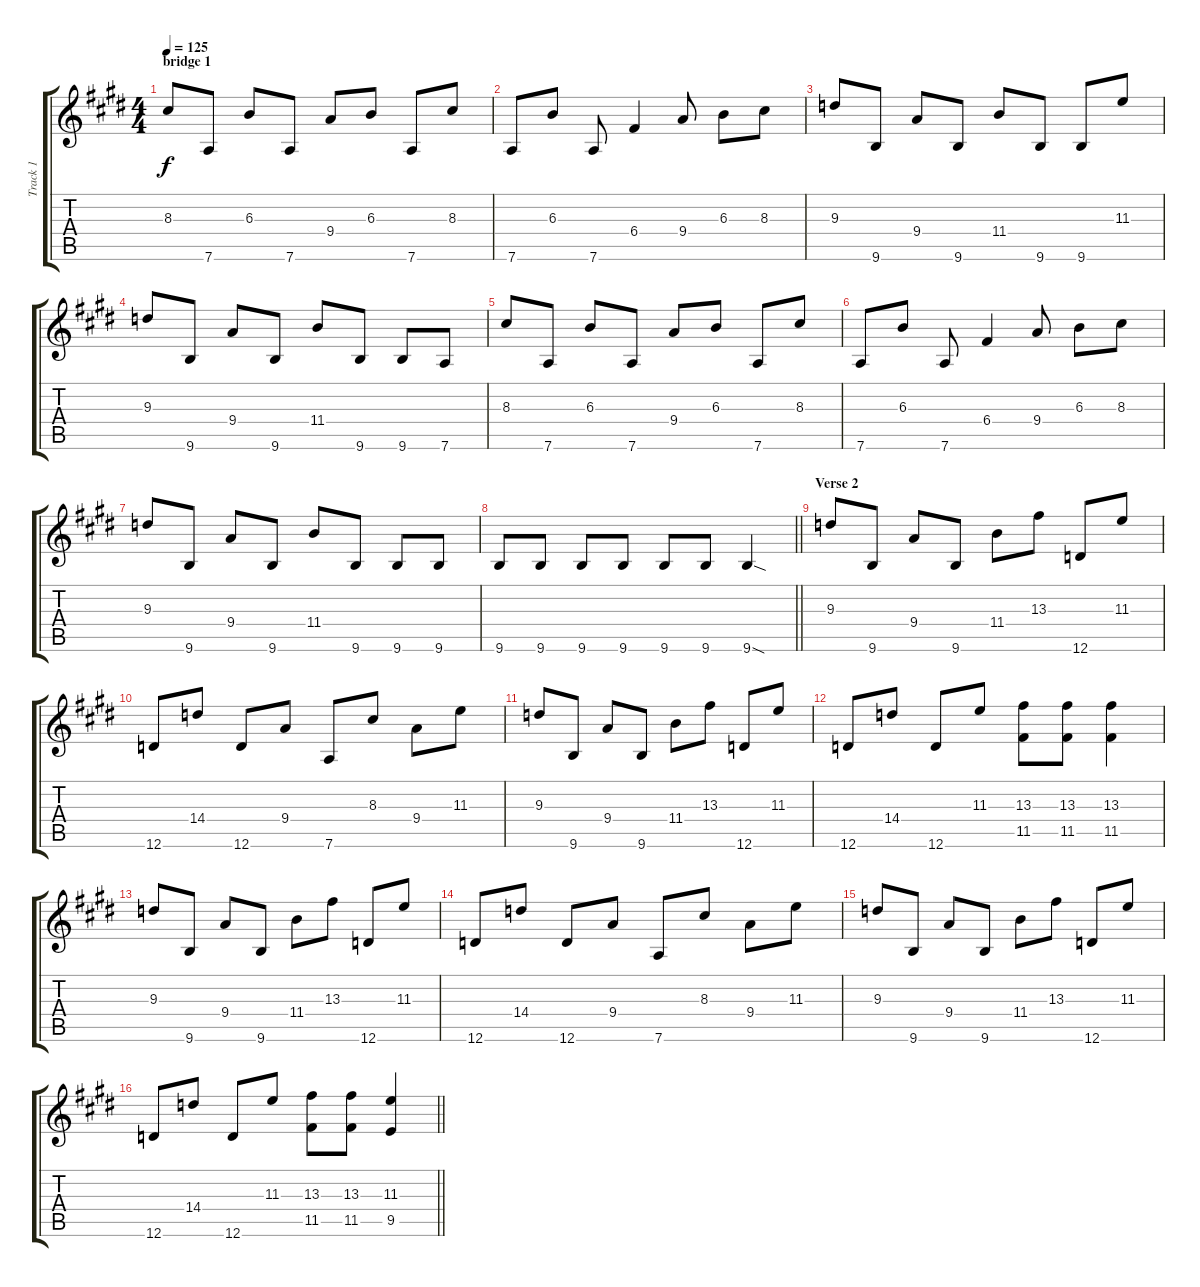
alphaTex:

\track ("Track 1" "Track 1") {instrument distortionguitar}
\staff {score tabs}
\tuning (D4 A3 F3 C3 G2 D2) {hide}
\ts (4 4)
\section ("" "bridge 1")
\tempo 125
\clef g2
\ks e
8.3.8{dy f} 7.6.8 6.3.8 7.6.8 9.4.8 6.3.8 7.6.8 8.3.8 |
7.6.8 6.3.8 7.6.8 6.4.4 9.4.8 6.3.8 8.3.8 |
9.3.8 9.6.8 9.4.8 9.6.8 11.4.8 9.6.8 9.6.8 11.3.8 |
9.3.8 9.6.8 9.4.8 9.6.8 11.4.8 9.6.8 9.6.8 7.6.8 |
8.3.8 7.6.8 6.3.8 7.6.8 9.4.8 6.3.8 7.6.8 8.3.8 |
7.6.8 6.3.8 7.6.8 6.4.4 9.4.8 6.3.8 8.3.8 |
9.3.8 9.6.8 9.4.8 9.6.8 11.4.8 9.6.8 9.6.8 9.6.8 |
\barLineRight lightlight
9.6.8 9.6.8 9.6.8 9.6.8 9.6.8 9.6.8 9.6{sod}.4 |
\section ("" "Verse 2")
9.3.8 9.6.8 9.4.8 9.6.8 11.4.8 13.3.8 12.6.8 11.3.8 |
12.6.8 14.4.8 12.6.8 9.4.8 7.6.8 8.3.8 9.4.8 11.3.8 |
9.3.8 9.6.8 9.4.8 9.6.8 11.4.8 13.3.8 12.6.8 11.3.8 |
12.6.8 14.4.8 12.6.8 11.3.8 (13.3 11.5).8 (13.3 11.5).8 (13.3 11.5).4 |
9.3.8 9.6.8 9.4.8 9.6.8 11.4.8 13.3.8 12.6.8 11.3.8 |
12.6.8 14.4.8 12.6.8 9.4.8 7.6.8 8.3.8 9.4.8 11.3.8 |
9.3.8 9.6.8 9.4.8 9.6.8 11.4.8 13.3.8 12.6.8 11.3.8 |
\barLineRight lightlight
12.6.8 14.4.8 12.6.8 11.3.8 (13.3 11.5).8 (13.3 11.5).8 (11.3 9.5).4
